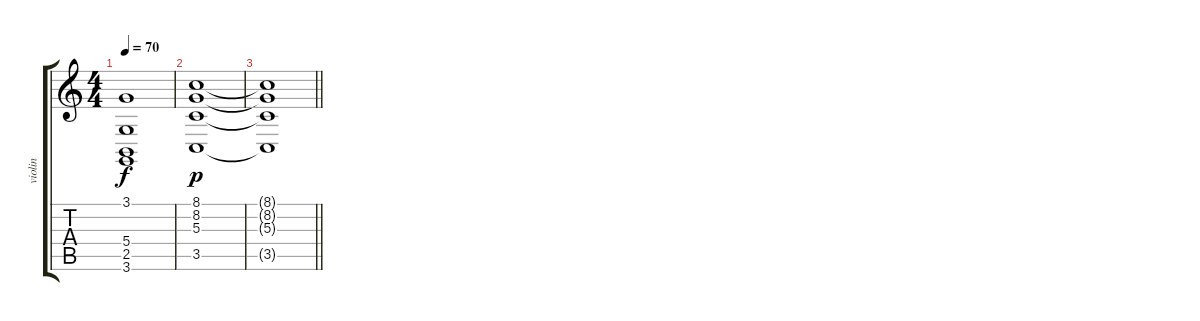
\track ("violin" "violin") {instrument stringensemble2}
\staff {score tabs}
\tuning (E4 B3 G3 D3 A2 E2) {hide}
\ts (4 4)
\tempo 70
\clef g2
\ks c
(3.1 5.4 2.5 3.6).1{dy f volume 3} |
(8.1 8.2 5.3 3.5).1{dy p} |
\barLineRight lightlight
(8.1{t} 8.2{t} 5.3{t} 3.5{t}).1
